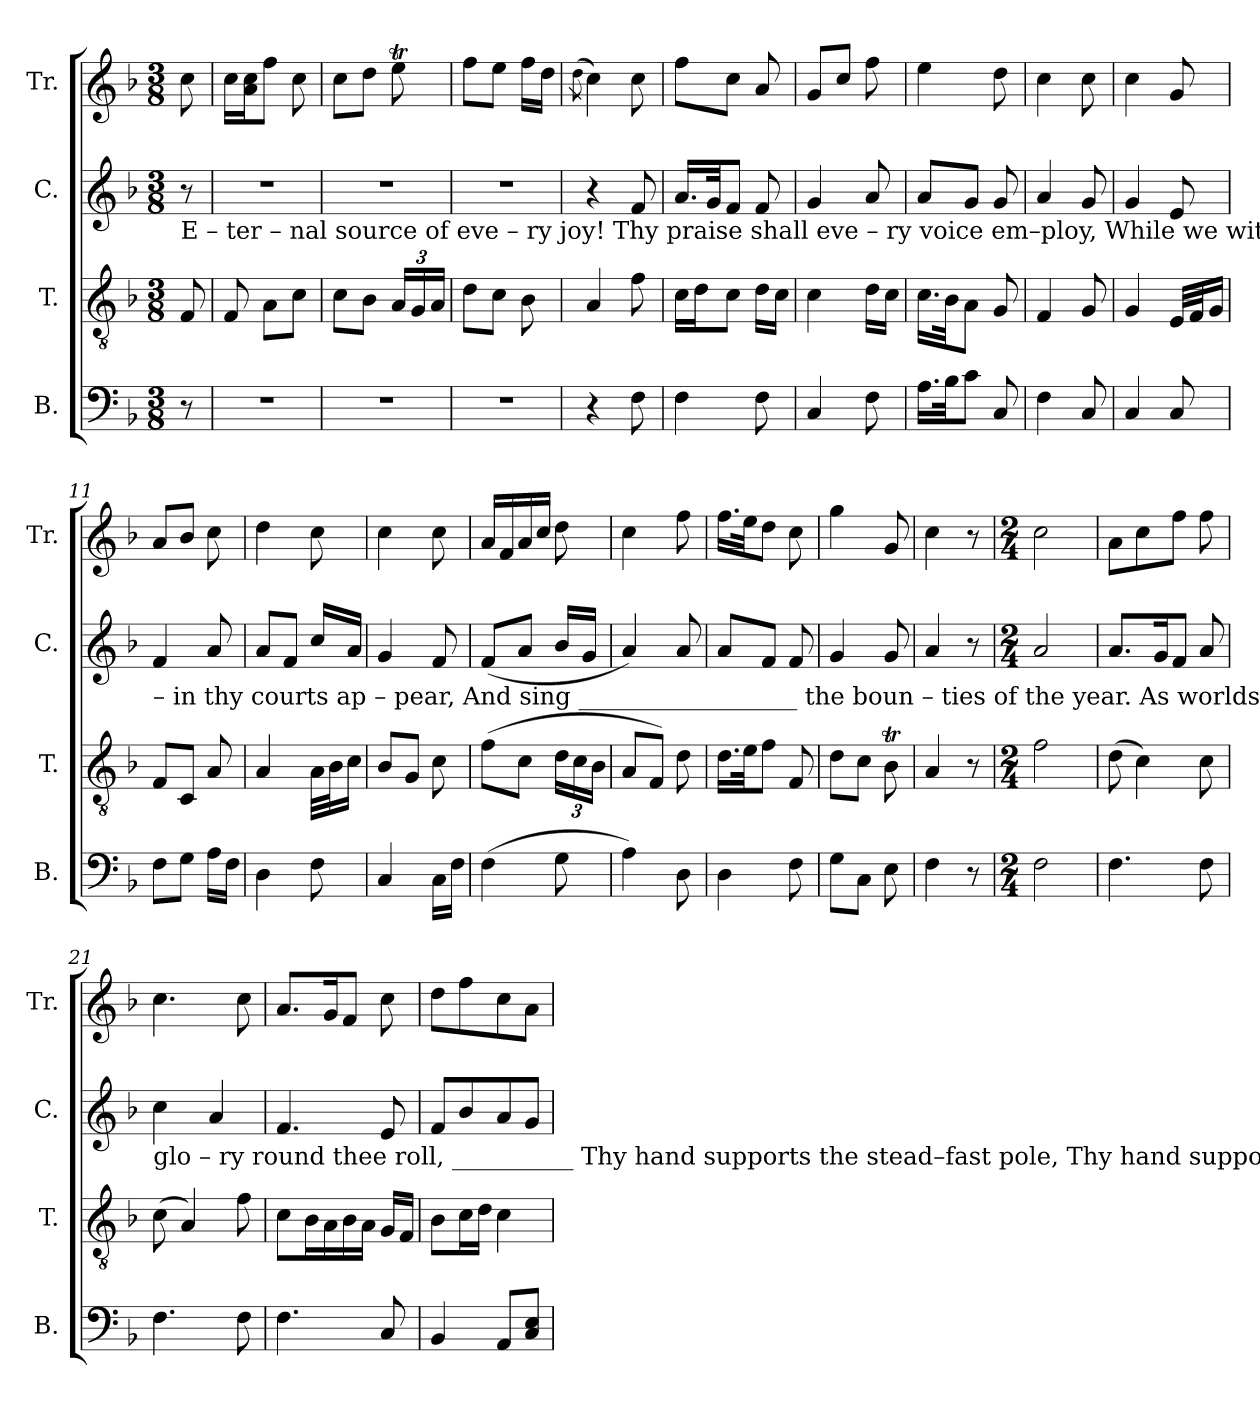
**kern	**kern	**kern	**kern
*part4	*part3	*part2	*part1
*staff4	*staff3	*staff2	*staff1
*I"B.	*I"T.	*I"C.	*I"Tr.
*I'B.	*I'T.	*I'C.	*I'Tr.
*clefF4	*clefGv2	*clefG2	*clefG2
*k[b-]	*k[b-]	*k[b-]	*k[b-]
*M3/8	*M3/8	*M3/8	*M3/8
*MM40	*MM40	*MM40	*MM40
=1	=1	=1	=1
!	!	!LO:TX:b:t=E  –  ter    –   nal   source   of            eve   –   ry       joy!   Thy   praise    shall   eve   –   ry      voice      em–ploy,  While we with –	!
8r	8F/	8r	8cc\
=2	=2	=2	=2
4.r	8F/	4.r	16cc\LL
.	.	.	16a\ 16cc\J
.	8A\L	.	8ff\J
.	8c\J	.	8cc\
=3	=3	=3	=3
4.r	8c\L	4.r	8cc\L
.	8B-\J	.	8dd\J
*	*Xbrackettup	*	*
.	24A/LL	.	8eet\
.	24G/	.	.
.	24A/JJ	.	.
=4	=4	=4	=4
4.r	8d\L	4.r	8ff\L
.	8c\J	.	8ee\J
.	8B-\	.	16ff\LL
.	.	.	16dd\JJ
=5	=5	=5	=5
.	.	.	(8qdd\
4r	4A/	4r	4cc\)
8F\	8f\	8f/	8cc\
=6	=6	=6	=6
4F\	16c\LL	16.a/LL	8ff\L
.	16d\J	.	.
.	.	32g/JK	.
.	8c\J	8f/J	8cc\J
8F\	16d\LL	8f/	8a/
.	16c\JJ	.	.
=7	=7	=7	=7
4C/	4c\	4g/	8g/L
.	.	.	8cc/J
8F\	16d\LL	8a/	8ff\
.	16c\JJ	.	.
=8	=8	=8	=8
16.A\LL	16.c\LL	8a/L	4ee\
32B-\JK	32B-\JK	.	.
8c\J	8A\J	8g/J	.
8C/	8G/	8g/	8dd\
=9	=9	=9	=9
4F\	4F/	4a/	4cc\
8C/	8G/	8g/	8cc\
=10	=10	=10	=10
4C/	4G/	4g/	4cc\
8C/	32E/LLL	8e/	8g/
.	32F/J	.	.
.	16G/JJ	.	.
!!LO:LB:g=z
=11	=11	=11	=11
!	!	!LO:TX:b:t=– in   thy     courts  ap   –   pear,    And    sing __________________       the    boun   –   ties   of        the   year.          As      worlds      of	!
8F\L	8F/L	4f/	8a/L
8G\J	8C/J	.	8b-/J
16A\LL	8A/	8a/	8cc\
16F\JJ	.	.	.
=12	=12	=12	=12
4D\	4A/	8a/L	4dd\
.	.	8f/J	.
8F\	32A\LLL	16cc/LL	8cc\
.	32B-\J	.	.
.	16c\JJ	16a/JJ	.
=13	=13	=13	=13
4C/	8B-/L	4g/	4cc\
.	8G/J	.	.
16C\LL	8c\	8f/	8cc\
16F\JJ	.	.	.
=14	=14	=14	=14
(4F\	(8f\L	(8f/L	16a/LL
.	.	.	16f/
.	8c\J	8a/J	16a/
.	.	.	16cc/JJ
8G\	24d\LL	16b-/LL	8dd\
.	24c\	.	.
.	.	16g/JJ	.
.	24B-\JJ	.	.
=15	=15	=15	=15
4A\)	8A/L	4a/)	4cc\
.	8F/J)	.	.
8D\	8d\	8a/	8ff\
=16	=16	=16	=16
4D\	16.d\LL	8a/L	16.ff\LL
.	32e\JK	.	32ee\JK
.	8f\J	8f/J	8dd\J
8F\	8F/	8f/	8cc\
=17	=17	=17	=17
8G\L	8d\L	4g/	4gg\
8C\J	8c\J	.	.
8E\	8B-T\	8g/	8g/
=18	=18	=18	=18
4F\	4A/	4a/	4cc\
8r	8r	8r	8r
=19	=19	=19	=19
*M2/4	*M2/4	*M2/4	*M2/4
*	*	*	*MM50
2F\	2f\	2a/	2cc\
=20	=20	=20	=20
4.F\	(8d\	8.a/L	8a\L
.	4c\)	.	8cc\
.	.	16g/K	.
.	.	8f/J	8ff\J
8F\	8c\	8a/	8ff\
!!LO:LB:g=z
=21	=21	=21	=21
!	!	!LO:TX:b:t=glo – ry   round           thee      roll, __________ Thy hand supports the  stead–fast  pole,       Thy  hand supports    the  steadfast	!
4.F\	(8c\	4cc\	4.cc\
.	4A/)	.	.
.	.	4a/	.
8F\	8f\	.	8cc\
=22	=22	=22	=22
4.F\	8c\L	4.f/	8.a/L
.	16B-\L	.	.
.	16A\	.	16g/K
.	16B-\	.	8f/J
.	16A\JJ	.	.
8C/	16G/LL	8e/	8cc\
.	16F/JJ	.	.
=23	=23	=23	=23
4BB-/	8B-\L	8f/L	8dd\L
.	16c\L	8b-/	8ff\
.	16d\JJ	.	.
8AA/L	4c\	8a/	8cc\
8C/ 8E/J	.	8g/J	8a\J
=	=	=	=
*-	*-	*-	*-
